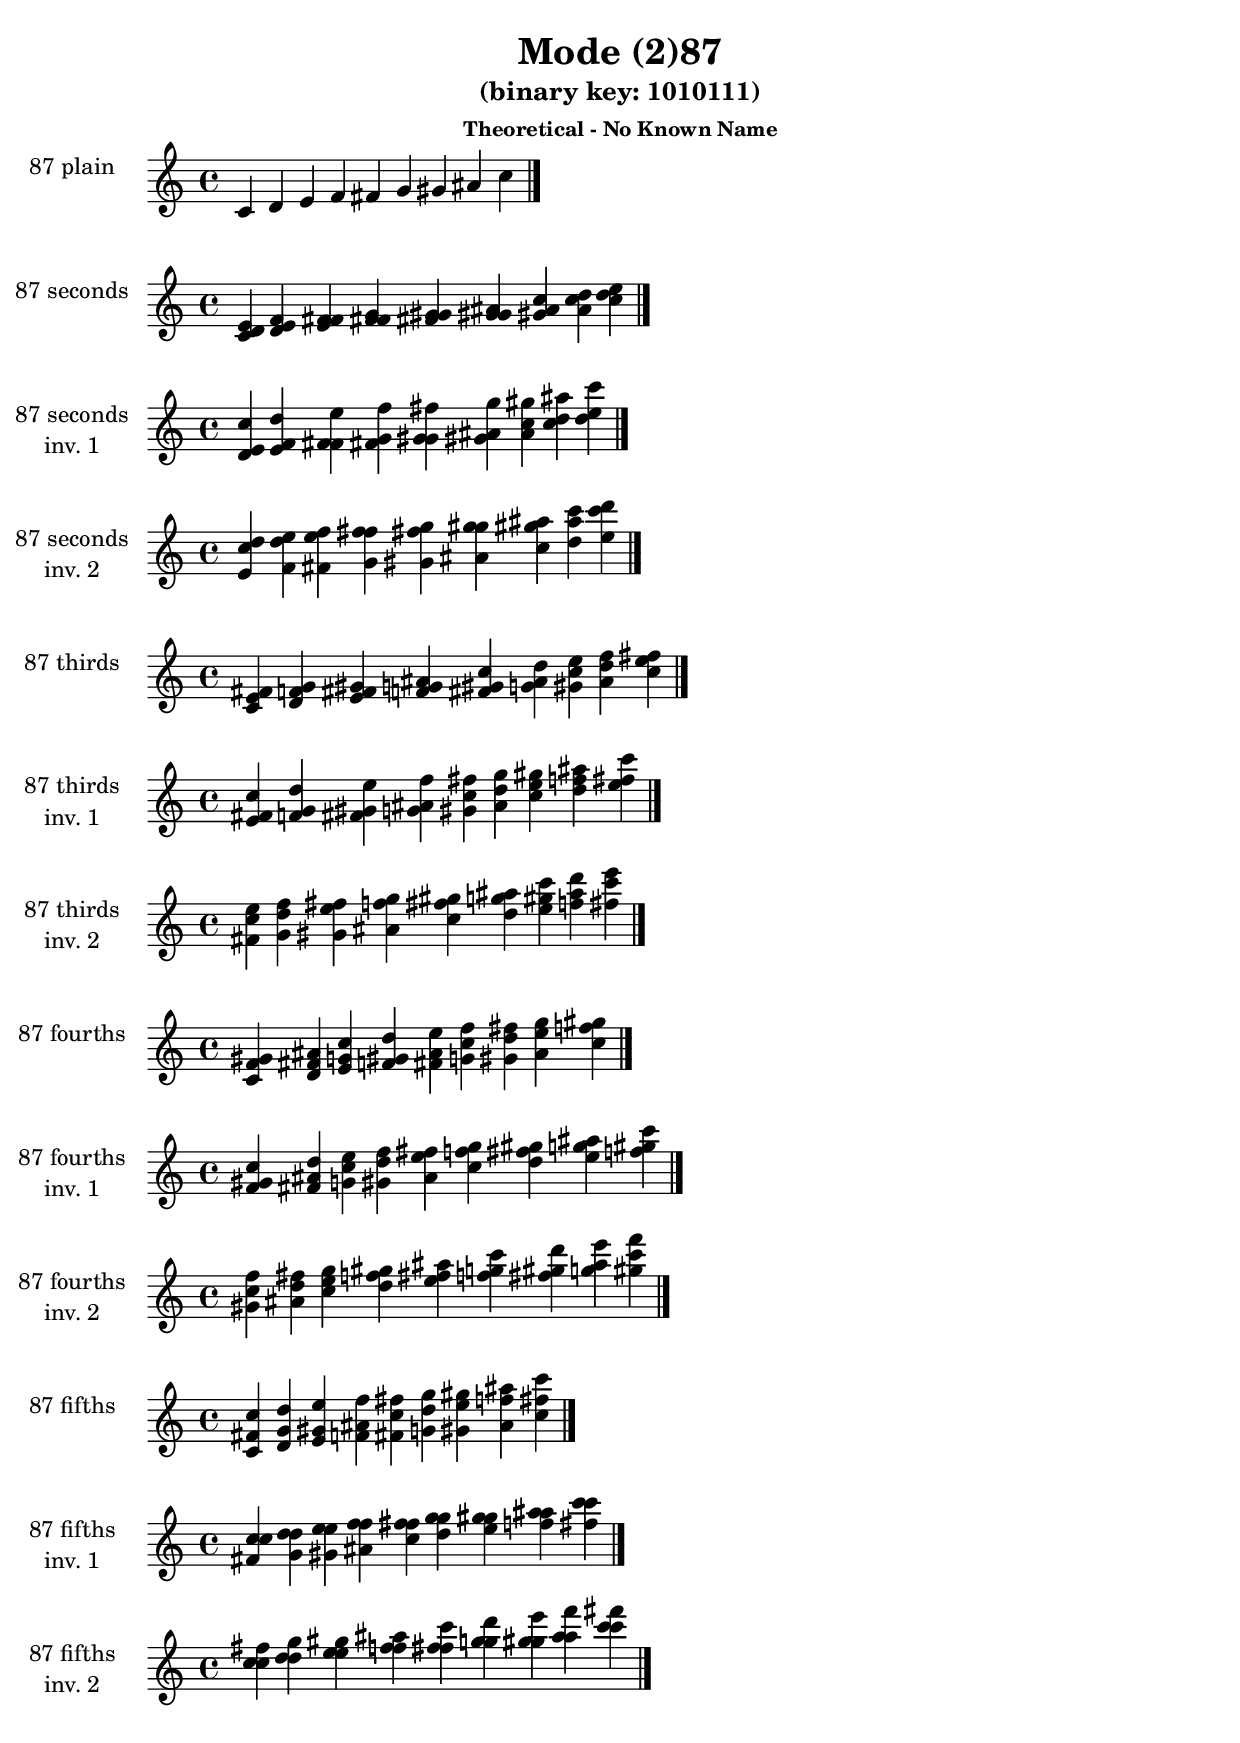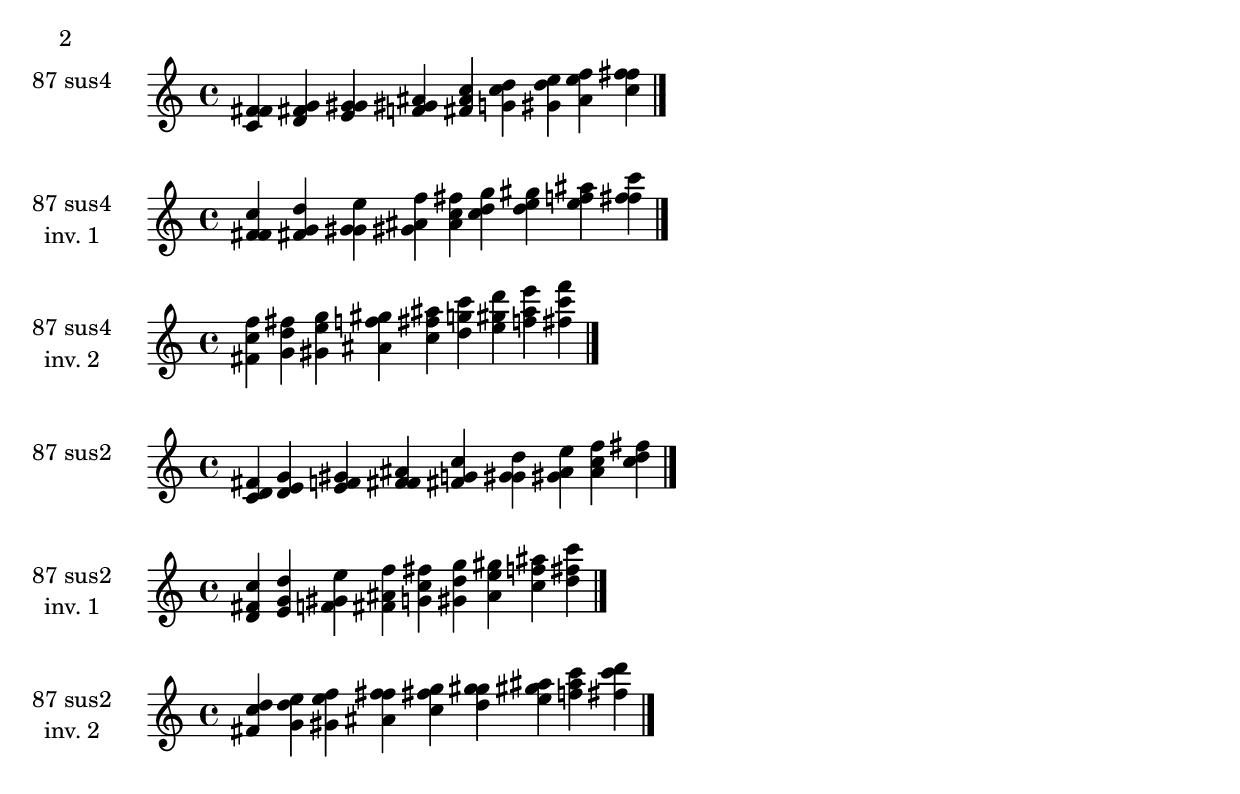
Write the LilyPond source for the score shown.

\version "2.19.0"

\header {
  title = "Mode (2)87"
  subtitle = "(binary key: 1010111)"
  subsubtitle =  \markup { \left-align \column {
      "Theoretical - No Known Name"
    }
  }
 %% Remove default LilyPond tagline
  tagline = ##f
}

\paper {
  #(set-paper-size "a4")
}

global = {
  \key c \major
  \time 4/4
  \tempo 4=100
}

\book {
  \score {
    \new Staff \with {
      instrumentName =  \markup { \column {
         \hcenter-in #14 \line { 87 plain }
         \hcenter-in #14 \line {  } } }
      midiInstrument = "oboe"
    } { \accidentalStyle "default"
        \cadenzaOn c' d' e' f' fis' g' gis' ais' c''  \cadenzaOff \bar "|." }
    \layout { }
  }
  \score {
    \new Staff \with {
      instrumentName =  \markup { \column {
         \hcenter-in #14 \line { 87 seconds }
         \hcenter-in #14 \line {  } } }
      midiInstrument = "oboe"
    } { \accidentalStyle "default"
        \cadenzaOn <c' d' e'> <d' e' f'> <e' f' fis'> <f' fis' g'> <fis' g' gis'> <g' gis' ais'> <gis' ais' c''> <ais' c'' d''> <c'' d'' e''>  \cadenzaOff \bar "|." }
    \layout { }
  }
  \score {
    \new Staff \with {
      instrumentName =  \markup { \column {
         \hcenter-in #14 \line { 87 seconds }
         \hcenter-in #14 \line { inv. 1 } } }
      midiInstrument = "oboe"
    } { \accidentalStyle "default"
        \cadenzaOn <d' e' c''> <e' f' d''> <f' fis' e''> <fis' g' f''> <g' gis' fis''> <gis' ais' g''> <ais' c'' gis''> <c'' d'' ais''> <d'' e'' c'''>  \cadenzaOff \bar "|." }
    \layout { }
  }
  \score {
    \new Staff \with {
      instrumentName =  \markup { \column {
         \hcenter-in #14 \line { 87 seconds }
         \hcenter-in #14 \line { inv. 2 } } }
      midiInstrument = "oboe"
    } { \accidentalStyle "default"
        \cadenzaOn <e' c'' d''> <f' d'' e''> <fis' e'' f''> <g' f'' fis''> <gis' fis'' g''> <ais' g'' gis''> <c'' gis'' ais''> <d'' ais'' c'''> <e'' c''' d'''>  \cadenzaOff \bar "|." }
    \layout { }
  }
  \score {
    \new Staff \with {
      instrumentName =  \markup { \column {
         \hcenter-in #14 \line { 87 thirds }
         \hcenter-in #14 \line {  } } }
      midiInstrument = "oboe"
    } { \accidentalStyle "default"
        \cadenzaOn <c' e' fis'> <d' f' g'> <e' fis' gis'> <f' g' ais'> <fis' gis' c''> <g' ais' d''> <gis' c'' e''> <ais' d'' f''> <c'' e'' fis''>  \cadenzaOff \bar "|." }
    \layout { }
  }
  \score {
    \new Staff \with {
      instrumentName =  \markup { \column {
         \hcenter-in #14 \line { 87 thirds }
         \hcenter-in #14 \line { inv. 1 } } }
      midiInstrument = "oboe"
    } { \accidentalStyle "default"
        \cadenzaOn <e' fis' c''> <f' g' d''> <fis' gis' e''> <g' ais' f''> <gis' c'' fis''> <ais' d'' g''> <c'' e'' gis''> <d'' f'' ais''> <e'' fis'' c'''>  \cadenzaOff \bar "|." }
    \layout { }
  }
  \score {
    \new Staff \with {
      instrumentName =  \markup { \column {
         \hcenter-in #14 \line { 87 thirds }
         \hcenter-in #14 \line { inv. 2 } } }
      midiInstrument = "oboe"
    } { \accidentalStyle "default"
        \cadenzaOn <fis' c'' e''> <g' d'' f''> <gis' e'' fis''> <ais' f'' g''> <c'' fis'' gis''> <d'' g'' ais''> <e'' gis'' c'''> <f'' ais'' d'''> <fis'' c''' e'''>  \cadenzaOff \bar "|." }
    \layout { }
  }
  \score {
    \new Staff \with {
      instrumentName =  \markup { \column {
         \hcenter-in #14 \line { 87 fourths }
         \hcenter-in #14 \line {  } } }
      midiInstrument = "oboe"
    } { \accidentalStyle "default"
        \cadenzaOn <c' f' gis'> <d' fis' ais'> <e' g' c''> <f' gis' d''> <fis' ais' e''> <g' c'' f''> <gis' d'' fis''> <ais' e'' g''> <c'' f'' gis''>  \cadenzaOff \bar "|." }
    \layout { }
  }
  \score {
    \new Staff \with {
      instrumentName =  \markup { \column {
         \hcenter-in #14 \line { 87 fourths }
         \hcenter-in #14 \line { inv. 1 } } }
      midiInstrument = "oboe"
    } { \accidentalStyle "default"
        \cadenzaOn <f' gis' c''> <fis' ais' d''> <g' c'' e''> <gis' d'' f''> <ais' e'' fis''> <c'' f'' g''> <d'' fis'' gis''> <e'' g'' ais''> <f'' gis'' c'''>  \cadenzaOff \bar "|." }
    \layout { }
  }
  \score {
    \new Staff \with {
      instrumentName =  \markup { \column {
         \hcenter-in #14 \line { 87 fourths }
         \hcenter-in #14 \line { inv. 2 } } }
      midiInstrument = "oboe"
    } { \accidentalStyle "default"
        \cadenzaOn <gis' c'' f''> <ais' d'' fis''> <c'' e'' g''> <d'' f'' gis''> <e'' fis'' ais''> <f'' g'' c'''> <fis'' gis'' d'''> <g'' ais'' e'''> <gis'' c''' f'''>  \cadenzaOff \bar "|." }
    \layout { }
  }
  \score {
    \new Staff \with {
      instrumentName =  \markup { \column {
         \hcenter-in #14 \line { 87 fifths }
         \hcenter-in #14 \line {  } } }
      midiInstrument = "oboe"
    } { \accidentalStyle "default"
        \cadenzaOn <c' fis' c''> <d' g' d''> <e' gis' e''> <f' ais' f''> <fis' c'' fis''> <g' d'' g''> <gis' e'' gis''> <ais' f'' ais''> <c'' fis'' c'''>  \cadenzaOff \bar "|." }
    \layout { }
  }
  \score {
    \new Staff \with {
      instrumentName =  \markup { \column {
         \hcenter-in #14 \line { 87 fifths }
         \hcenter-in #14 \line { inv. 1 } } }
      midiInstrument = "oboe"
    } { \accidentalStyle "default"
        \cadenzaOn <fis' c'' c''> <g' d'' d''> <gis' e'' e''> <ais' f'' f''> <c'' fis'' fis''> <d'' g'' g''> <e'' gis'' gis''> <f'' ais'' ais''> <fis'' c''' c'''>  \cadenzaOff \bar "|." }
    \layout { }
  }
  \score {
    \new Staff \with {
      instrumentName =  \markup { \column {
         \hcenter-in #14 \line { 87 fifths }
         \hcenter-in #14 \line { inv. 2 } } }
      midiInstrument = "oboe"
    } { \accidentalStyle "default"
        \cadenzaOn <c'' c'' fis''> <d'' d'' g''> <e'' e'' gis''> <f'' f'' ais''> <fis'' fis'' c'''> <g'' g'' d'''> <gis'' gis'' e'''> <ais'' ais'' f'''> <c''' c''' fis'''>  \cadenzaOff \bar "|." }
    \layout { }
  }
  \score {
    \new Staff \with {
      instrumentName =  \markup { \column {
         \hcenter-in #14 \line { 87 sus4 }
         \hcenter-in #14 \line {  } } }
      midiInstrument = "oboe"
    } { \accidentalStyle "default"
        \cadenzaOn <c' f' fis'> <d' fis' g'> <e' g' gis'> <f' gis' ais'> <fis' ais' c''> <g' c'' d''> <gis' d'' e''> <ais' e'' f''> <c'' f'' fis''>  \cadenzaOff \bar "|." }
    \layout { }
  }
  \score {
    \new Staff \with {
      instrumentName =  \markup { \column {
         \hcenter-in #14 \line { 87 sus4 }
         \hcenter-in #14 \line { inv. 1 } } }
      midiInstrument = "oboe"
    } { \accidentalStyle "default"
        \cadenzaOn <f' fis' c''> <fis' g' d''> <g' gis' e''> <gis' ais' f''> <ais' c'' fis''> <c'' d'' g''> <d'' e'' gis''> <e'' f'' ais''> <f'' fis'' c'''>  \cadenzaOff \bar "|." }
    \layout { }
  }
  \score {
    \new Staff \with {
      instrumentName =  \markup { \column {
         \hcenter-in #14 \line { 87 sus4 }
         \hcenter-in #14 \line { inv. 2 } } }
      midiInstrument = "oboe"
    } { \accidentalStyle "default"
        \cadenzaOn <fis' c'' f''> <g' d'' fis''> <gis' e'' g''> <ais' f'' gis''> <c'' fis'' ais''> <d'' g'' c'''> <e'' gis'' d'''> <f'' ais'' e'''> <fis'' c''' f'''>  \cadenzaOff \bar "|." }
    \layout { }
  }
  \score {
    \new Staff \with {
      instrumentName =  \markup { \column {
         \hcenter-in #14 \line { 87 sus2 }
         \hcenter-in #14 \line {  } } }
      midiInstrument = "oboe"
    } { \accidentalStyle "default"
        \cadenzaOn <c' d' fis'> <d' e' g'> <e' f' gis'> <f' fis' ais'> <fis' g' c''> <g' gis' d''> <gis' ais' e''> <ais' c'' f''> <c'' d'' fis''>  \cadenzaOff \bar "|." }
    \layout { }
  }
  \score {
    \new Staff \with {
      instrumentName =  \markup { \column {
         \hcenter-in #14 \line { 87 sus2 }
         \hcenter-in #14 \line { inv. 1 } } }
      midiInstrument = "oboe"
    } { \accidentalStyle "default"
        \cadenzaOn <d' fis' c''> <e' g' d''> <f' gis' e''> <fis' ais' f''> <g' c'' fis''> <gis' d'' g''> <ais' e'' gis''> <c'' f'' ais''> <d'' fis'' c'''>  \cadenzaOff \bar "|." }
    \layout { }
  }
  \score {
    \new Staff \with {
      instrumentName =  \markup { \column {
         \hcenter-in #14 \line { 87 sus2 }
         \hcenter-in #14 \line { inv. 2 } } }
      midiInstrument = "oboe"
    } { \accidentalStyle "default"
        \cadenzaOn <fis' c'' d''> <g' d'' e''> <gis' e'' f''> <ais' f'' fis''> <c'' fis'' g''> <d'' g'' gis''> <e'' gis'' ais''> <f'' ais'' c'''> <fis'' c''' d'''>  \cadenzaOff \bar "|." }
    \layout { }
  }
}

\book {
  \bookOutputSuffix "plain_"
  \score {
    \new Staff \with {
      instrumentName =  \markup { \column {
         \hcenter-in #14 \line { 87 plain }
         \hcenter-in #14 \line {  } } }
      midiInstrument = "oboe"
    } { \accidentalStyle "default"
        \cadenzaOn c' d' e' f' fis' g' gis' ais' c''  \cadenzaOff \bar "|." }
    \midi { }
  }
}
\book {
  \bookOutputSuffix "seconds_"
  \score {
    \new Staff \with {
      instrumentName =  \markup { \column {
         \hcenter-in #14 \line { 87 seconds }
         \hcenter-in #14 \line {  } } }
      midiInstrument = "oboe"
    } { \accidentalStyle "default"
        \cadenzaOn <c' d' e'> <d' e' f'> <e' f' fis'> <f' fis' g'> <fis' g' gis'> <g' gis' ais'> <gis' ais' c''> <ais' c'' d''> <c'' d'' e''>  \cadenzaOff \bar "|." }
    \midi { }
  }
}
\book {
  \bookOutputSuffix "seconds_inv. 1"
  \score {
    \new Staff \with {
      instrumentName =  \markup { \column {
         \hcenter-in #14 \line { 87 seconds }
         \hcenter-in #14 \line { inv. 1 } } }
      midiInstrument = "oboe"
    } { \accidentalStyle "default"
        \cadenzaOn <d' e' c''> <e' f' d''> <f' fis' e''> <fis' g' f''> <g' gis' fis''> <gis' ais' g''> <ais' c'' gis''> <c'' d'' ais''> <d'' e'' c'''>  \cadenzaOff \bar "|." }
    \midi { }
  }
}
\book {
  \bookOutputSuffix "seconds_inv. 2"
  \score {
    \new Staff \with {
      instrumentName =  \markup { \column {
         \hcenter-in #14 \line { 87 seconds }
         \hcenter-in #14 \line { inv. 2 } } }
      midiInstrument = "oboe"
    } { \accidentalStyle "default"
        \cadenzaOn <e' c'' d''> <f' d'' e''> <fis' e'' f''> <g' f'' fis''> <gis' fis'' g''> <ais' g'' gis''> <c'' gis'' ais''> <d'' ais'' c'''> <e'' c''' d'''>  \cadenzaOff \bar "|." }
    \midi { }
  }
}
\book {
  \bookOutputSuffix "thirds_"
  \score {
    \new Staff \with {
      instrumentName =  \markup { \column {
         \hcenter-in #14 \line { 87 thirds }
         \hcenter-in #14 \line {  } } }
      midiInstrument = "oboe"
    } { \accidentalStyle "default"
        \cadenzaOn <c' e' fis'> <d' f' g'> <e' fis' gis'> <f' g' ais'> <fis' gis' c''> <g' ais' d''> <gis' c'' e''> <ais' d'' f''> <c'' e'' fis''>  \cadenzaOff \bar "|." }
    \midi { }
  }
}
\book {
  \bookOutputSuffix "thirds_inv. 1"
  \score {
    \new Staff \with {
      instrumentName =  \markup { \column {
         \hcenter-in #14 \line { 87 thirds }
         \hcenter-in #14 \line { inv. 1 } } }
      midiInstrument = "oboe"
    } { \accidentalStyle "default"
        \cadenzaOn <e' fis' c''> <f' g' d''> <fis' gis' e''> <g' ais' f''> <gis' c'' fis''> <ais' d'' g''> <c'' e'' gis''> <d'' f'' ais''> <e'' fis'' c'''>  \cadenzaOff \bar "|." }
    \midi { }
  }
}
\book {
  \bookOutputSuffix "thirds_inv. 2"
  \score {
    \new Staff \with {
      instrumentName =  \markup { \column {
         \hcenter-in #14 \line { 87 thirds }
         \hcenter-in #14 \line { inv. 2 } } }
      midiInstrument = "oboe"
    } { \accidentalStyle "default"
        \cadenzaOn <fis' c'' e''> <g' d'' f''> <gis' e'' fis''> <ais' f'' g''> <c'' fis'' gis''> <d'' g'' ais''> <e'' gis'' c'''> <f'' ais'' d'''> <fis'' c''' e'''>  \cadenzaOff \bar "|." }
    \midi { }
  }
}
\book {
  \bookOutputSuffix "fourths_"
  \score {
    \new Staff \with {
      instrumentName =  \markup { \column {
         \hcenter-in #14 \line { 87 fourths }
         \hcenter-in #14 \line {  } } }
      midiInstrument = "oboe"
    } { \accidentalStyle "default"
        \cadenzaOn <c' f' gis'> <d' fis' ais'> <e' g' c''> <f' gis' d''> <fis' ais' e''> <g' c'' f''> <gis' d'' fis''> <ais' e'' g''> <c'' f'' gis''>  \cadenzaOff \bar "|." }
    \midi { }
  }
}
\book {
  \bookOutputSuffix "fourths_inv. 1"
  \score {
    \new Staff \with {
      instrumentName =  \markup { \column {
         \hcenter-in #14 \line { 87 fourths }
         \hcenter-in #14 \line { inv. 1 } } }
      midiInstrument = "oboe"
    } { \accidentalStyle "default"
        \cadenzaOn <f' gis' c''> <fis' ais' d''> <g' c'' e''> <gis' d'' f''> <ais' e'' fis''> <c'' f'' g''> <d'' fis'' gis''> <e'' g'' ais''> <f'' gis'' c'''>  \cadenzaOff \bar "|." }
    \midi { }
  }
}
\book {
  \bookOutputSuffix "fourths_inv. 2"
  \score {
    \new Staff \with {
      instrumentName =  \markup { \column {
         \hcenter-in #14 \line { 87 fourths }
         \hcenter-in #14 \line { inv. 2 } } }
      midiInstrument = "oboe"
    } { \accidentalStyle "default"
        \cadenzaOn <gis' c'' f''> <ais' d'' fis''> <c'' e'' g''> <d'' f'' gis''> <e'' fis'' ais''> <f'' g'' c'''> <fis'' gis'' d'''> <g'' ais'' e'''> <gis'' c''' f'''>  \cadenzaOff \bar "|." }
    \midi { }
  }
}
\book {
  \bookOutputSuffix "fifths_"
  \score {
    \new Staff \with {
      instrumentName =  \markup { \column {
         \hcenter-in #14 \line { 87 fifths }
         \hcenter-in #14 \line {  } } }
      midiInstrument = "oboe"
    } { \accidentalStyle "default"
        \cadenzaOn <c' fis' c''> <d' g' d''> <e' gis' e''> <f' ais' f''> <fis' c'' fis''> <g' d'' g''> <gis' e'' gis''> <ais' f'' ais''> <c'' fis'' c'''>  \cadenzaOff \bar "|." }
    \midi { }
  }
}
\book {
  \bookOutputSuffix "fifths_inv. 1"
  \score {
    \new Staff \with {
      instrumentName =  \markup { \column {
         \hcenter-in #14 \line { 87 fifths }
         \hcenter-in #14 \line { inv. 1 } } }
      midiInstrument = "oboe"
    } { \accidentalStyle "default"
        \cadenzaOn <fis' c'' c''> <g' d'' d''> <gis' e'' e''> <ais' f'' f''> <c'' fis'' fis''> <d'' g'' g''> <e'' gis'' gis''> <f'' ais'' ais''> <fis'' c''' c'''>  \cadenzaOff \bar "|." }
    \midi { }
  }
}
\book {
  \bookOutputSuffix "fifths_inv. 2"
  \score {
    \new Staff \with {
      instrumentName =  \markup { \column {
         \hcenter-in #14 \line { 87 fifths }
         \hcenter-in #14 \line { inv. 2 } } }
      midiInstrument = "oboe"
    } { \accidentalStyle "default"
        \cadenzaOn <c'' c'' fis''> <d'' d'' g''> <e'' e'' gis''> <f'' f'' ais''> <fis'' fis'' c'''> <g'' g'' d'''> <gis'' gis'' e'''> <ais'' ais'' f'''> <c''' c''' fis'''>  \cadenzaOff \bar "|." }
    \midi { }
  }
}
\book {
  \bookOutputSuffix "sus4_"
  \score {
    \new Staff \with {
      instrumentName =  \markup { \column {
         \hcenter-in #14 \line { 87 sus4 }
         \hcenter-in #14 \line {  } } }
      midiInstrument = "oboe"
    } { \accidentalStyle "default"
        \cadenzaOn <c' f' fis'> <d' fis' g'> <e' g' gis'> <f' gis' ais'> <fis' ais' c''> <g' c'' d''> <gis' d'' e''> <ais' e'' f''> <c'' f'' fis''>  \cadenzaOff \bar "|." }
    \midi { }
  }
}
\book {
  \bookOutputSuffix "sus4_inv. 1"
  \score {
    \new Staff \with {
      instrumentName =  \markup { \column {
         \hcenter-in #14 \line { 87 sus4 }
         \hcenter-in #14 \line { inv. 1 } } }
      midiInstrument = "oboe"
    } { \accidentalStyle "default"
        \cadenzaOn <f' fis' c''> <fis' g' d''> <g' gis' e''> <gis' ais' f''> <ais' c'' fis''> <c'' d'' g''> <d'' e'' gis''> <e'' f'' ais''> <f'' fis'' c'''>  \cadenzaOff \bar "|." }
    \midi { }
  }
}
\book {
  \bookOutputSuffix "sus4_inv. 2"
  \score {
    \new Staff \with {
      instrumentName =  \markup { \column {
         \hcenter-in #14 \line { 87 sus4 }
         \hcenter-in #14 \line { inv. 2 } } }
      midiInstrument = "oboe"
    } { \accidentalStyle "default"
        \cadenzaOn <fis' c'' f''> <g' d'' fis''> <gis' e'' g''> <ais' f'' gis''> <c'' fis'' ais''> <d'' g'' c'''> <e'' gis'' d'''> <f'' ais'' e'''> <fis'' c''' f'''>  \cadenzaOff \bar "|." }
    \midi { }
  }
}
\book {
  \bookOutputSuffix "sus2_"
  \score {
    \new Staff \with {
      instrumentName =  \markup { \column {
         \hcenter-in #14 \line { 87 sus2 }
         \hcenter-in #14 \line {  } } }
      midiInstrument = "oboe"
    } { \accidentalStyle "default"
        \cadenzaOn <c' d' fis'> <d' e' g'> <e' f' gis'> <f' fis' ais'> <fis' g' c''> <g' gis' d''> <gis' ais' e''> <ais' c'' f''> <c'' d'' fis''>  \cadenzaOff \bar "|." }
    \midi { }
  }
}
\book {
  \bookOutputSuffix "sus2_inv. 1"
  \score {
    \new Staff \with {
      instrumentName =  \markup { \column {
         \hcenter-in #14 \line { 87 sus2 }
         \hcenter-in #14 \line { inv. 1 } } }
      midiInstrument = "oboe"
    } { \accidentalStyle "default"
        \cadenzaOn <d' fis' c''> <e' g' d''> <f' gis' e''> <fis' ais' f''> <g' c'' fis''> <gis' d'' g''> <ais' e'' gis''> <c'' f'' ais''> <d'' fis'' c'''>  \cadenzaOff \bar "|." }
    \midi { }
  }
}
\book {
  \bookOutputSuffix "sus2_inv. 2"
  \score {
    \new Staff \with {
      instrumentName =  \markup { \column {
         \hcenter-in #14 \line { 87 sus2 }
         \hcenter-in #14 \line { inv. 2 } } }
      midiInstrument = "oboe"
    } { \accidentalStyle "default"
        \cadenzaOn <fis' c'' d''> <g' d'' e''> <gis' e'' f''> <ais' f'' fis''> <c'' fis'' g''> <d'' g'' gis''> <e'' gis'' ais''> <f'' ais'' c'''> <fis'' c''' d'''>  \cadenzaOff \bar "|." }
    \midi { }
  }
}
